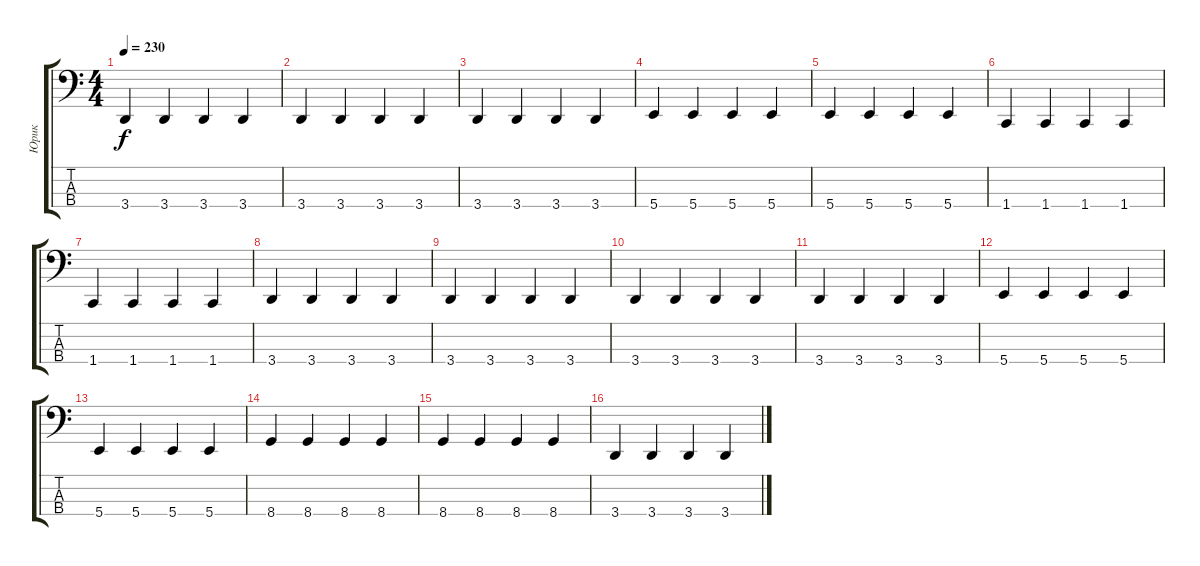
\track ("Юрик" "Юрик") {instrument acousticbass}
\staff {score tabs}
\tuning (E2 B1 Gb1 B0) {hide}
\ts (4 4)
\tempo 230
\clef f4
\ks c
3.4.4{dy f} 3.4.4 3.4.4 3.4.4 |
3.4.4 3.4.4 3.4.4 3.4.4 |
3.4.4 3.4.4 3.4.4 3.4.4 |
5.4.4 5.4.4 5.4.4 5.4.4 |
5.4.4 5.4.4 5.4.4 5.4.4 |
1.4.4 1.4.4 1.4.4 1.4.4 |
1.4.4 1.4.4 1.4.4 1.4.4 |
3.4.4 3.4.4 3.4.4 3.4.4 |
3.4.4 3.4.4 3.4.4 3.4.4 |
3.4.4 3.4.4 3.4.4 3.4.4 |
3.4.4 3.4.4 3.4.4 3.4.4 |
5.4.4 5.4.4 5.4.4 5.4.4 |
5.4.4 5.4.4 5.4.4 5.4.4 |
8.4.4 8.4.4 8.4.4 8.4.4 |
8.4.4 8.4.4 8.4.4 8.4.4 |
3.4.4 3.4.4 3.4.4 3.4.4
